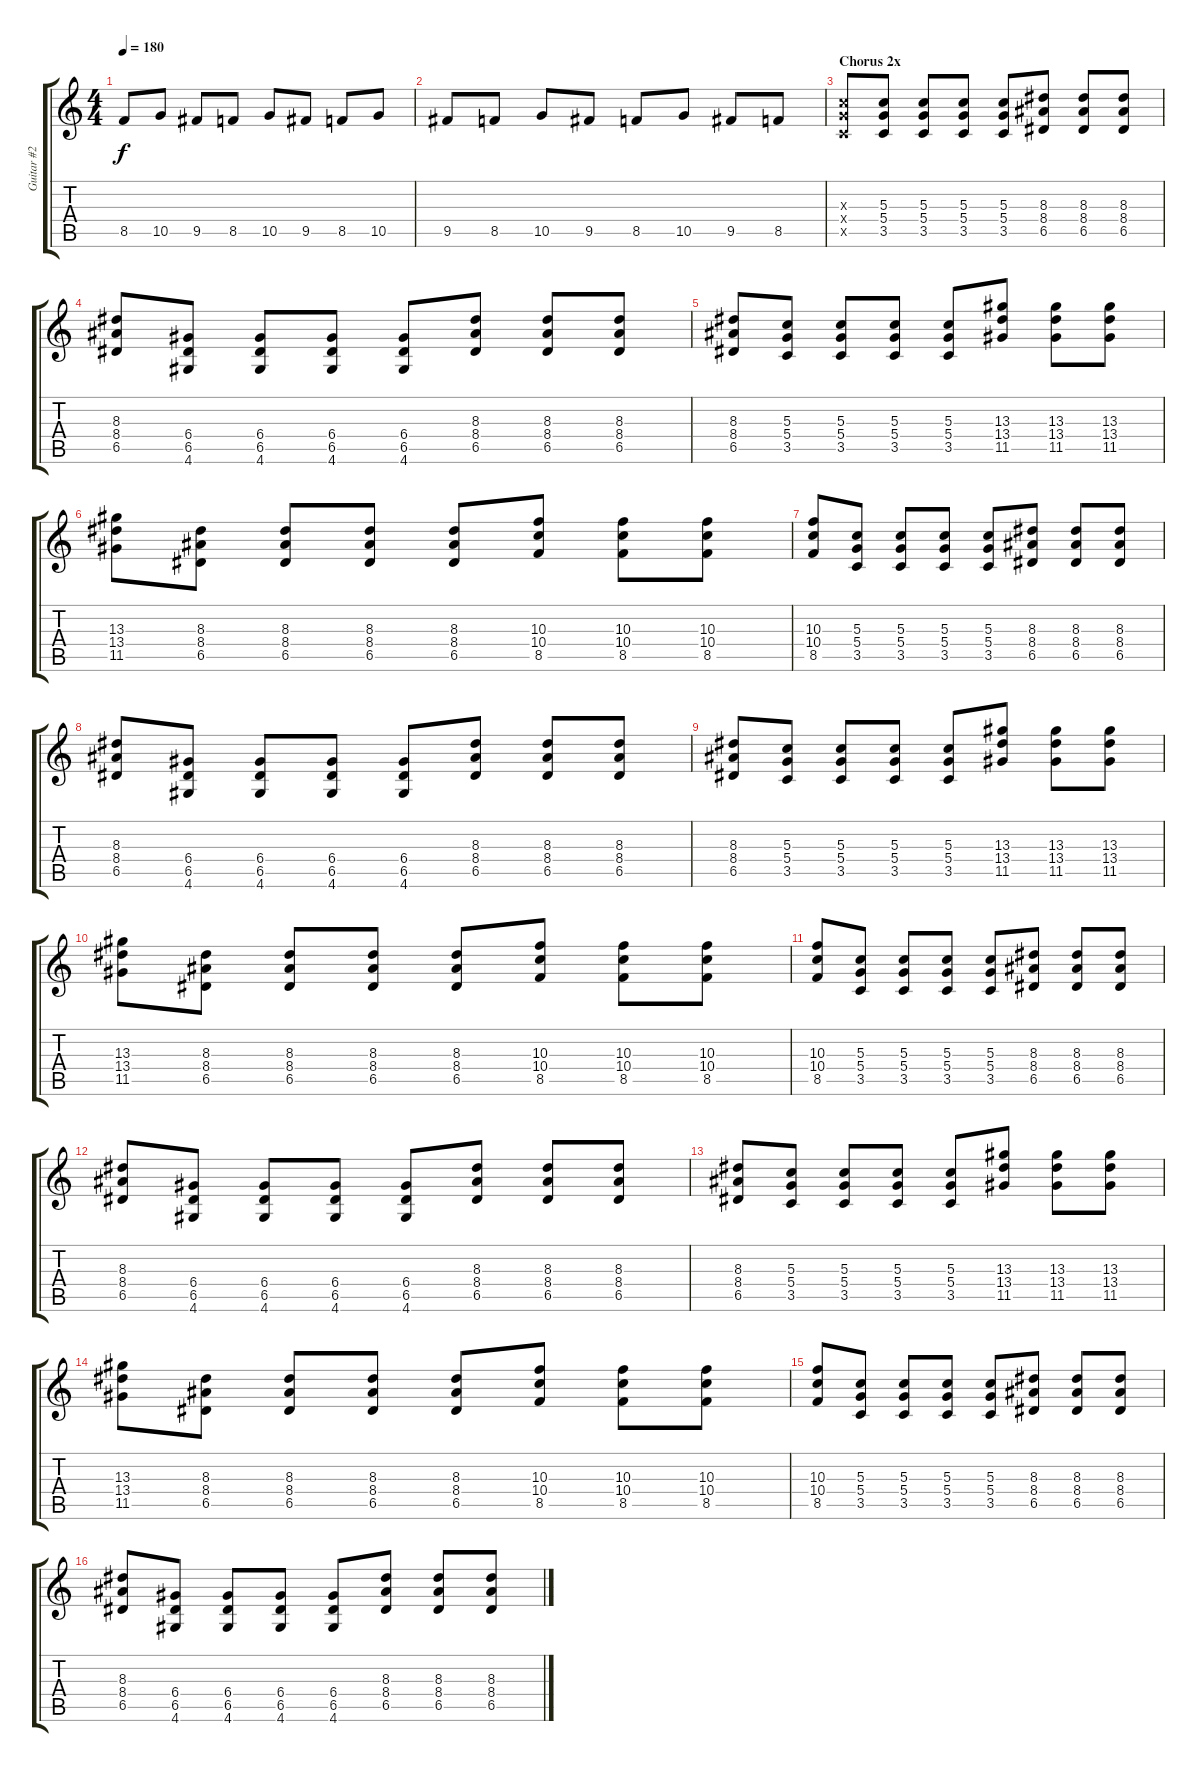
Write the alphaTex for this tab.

\track ("Guitar #2" "Guitar #2") {instrument overdrivenguitar}
\staff {score tabs}
\tuning (E4 B3 G3 D3 A2 E2) {hide}
\ts (4 4)
\tempo 180
\clef g2
\ks c
8.5.8{dy f} 10.5.8 9.5.8 8.5.8 10.5.8 9.5.8 8.5.8 10.5.8 |
9.5.8 8.5.8 10.5.8 9.5.8 8.5.8 10.5.8 9.5.8 8.5.8 |
\section ("" "Chorus 2x")
(5.3{x} 5.4{x} 3.5{x}).8 (5.3 5.4 3.5).8 (5.3 5.4 3.5).8 (5.3 5.4 3.5).8 (5.3 5.4 3.5).8 (8.3 8.4 6.5).8 (8.3 8.4 6.5).8 (8.3 8.4 6.5).8 |
(8.3 8.4 6.5).8 (6.4 6.5 4.6).8 (6.4 6.5 4.6).8 (6.4 6.5 4.6).8 (6.4 6.5 4.6).8 (8.3 8.4 6.5).8 (8.3 8.4 6.5).8 (8.3 8.4 6.5).8 |
(8.3 8.4 6.5).8 (5.3 5.4 3.5).8 (5.3 5.4 3.5).8 (5.3 5.4 3.5).8 (5.3 5.4 3.5).8 (13.3 13.4 11.5).8 (13.3 13.4 11.5).8 (13.3 13.4 11.5).8 |
(13.3 13.4 11.5).8 (8.3 8.4 6.5).8 (8.3 8.4 6.5).8 (8.3 8.4 6.5).8 (8.3 8.4 6.5).8 (10.3 10.4 8.5).8 (10.3 10.4 8.5).8 (10.3 10.4 8.5).8 |
(10.3 10.4 8.5).8 (5.3 5.4 3.5).8 (5.3 5.4 3.5).8 (5.3 5.4 3.5).8 (5.3 5.4 3.5).8 (8.3 8.4 6.5).8 (8.3 8.4 6.5).8 (8.3 8.4 6.5).8 |
(8.3 8.4 6.5).8 (6.4 6.5 4.6).8 (6.4 6.5 4.6).8 (6.4 6.5 4.6).8 (6.4 6.5 4.6).8 (8.3 8.4 6.5).8 (8.3 8.4 6.5).8 (8.3 8.4 6.5).8 |
(8.3 8.4 6.5).8 (5.3 5.4 3.5).8 (5.3 5.4 3.5).8 (5.3 5.4 3.5).8 (5.3 5.4 3.5).8 (13.3 13.4 11.5).8 (13.3 13.4 11.5).8 (13.3 13.4 11.5).8 |
(13.3 13.4 11.5).8 (8.3 8.4 6.5).8 (8.3 8.4 6.5).8 (8.3 8.4 6.5).8 (8.3 8.4 6.5).8 (10.3 10.4 8.5).8 (10.3 10.4 8.5).8 (10.3 10.4 8.5).8 |
(10.3 10.4 8.5).8 (5.3 5.4 3.5).8 (5.3 5.4 3.5).8 (5.3 5.4 3.5).8 (5.3 5.4 3.5).8 (8.3 8.4 6.5).8 (8.3 8.4 6.5).8 (8.3 8.4 6.5).8 |
(8.3 8.4 6.5).8 (6.4 6.5 4.6).8 (6.4 6.5 4.6).8 (6.4 6.5 4.6).8 (6.4 6.5 4.6).8 (8.3 8.4 6.5).8 (8.3 8.4 6.5).8 (8.3 8.4 6.5).8 |
(8.3 8.4 6.5).8 (5.3 5.4 3.5).8 (5.3 5.4 3.5).8 (5.3 5.4 3.5).8 (5.3 5.4 3.5).8 (13.3 13.4 11.5).8 (13.3 13.4 11.5).8 (13.3 13.4 11.5).8 |
(13.3 13.4 11.5).8 (8.3 8.4 6.5).8 (8.3 8.4 6.5).8 (8.3 8.4 6.5).8 (8.3 8.4 6.5).8 (10.3 10.4 8.5).8 (10.3 10.4 8.5).8 (10.3 10.4 8.5).8 |
(10.3 10.4 8.5).8 (5.3 5.4 3.5).8 (5.3 5.4 3.5).8 (5.3 5.4 3.5).8 (5.3 5.4 3.5).8 (8.3 8.4 6.5).8 (8.3 8.4 6.5).8 (8.3 8.4 6.5).8 |
(8.3 8.4 6.5).8 (6.4 6.5 4.6).8 (6.4 6.5 4.6).8 (6.4 6.5 4.6).8 (6.4 6.5 4.6).8 (8.3 8.4 6.5).8 (8.3 8.4 6.5).8 (8.3 8.4 6.5).8
